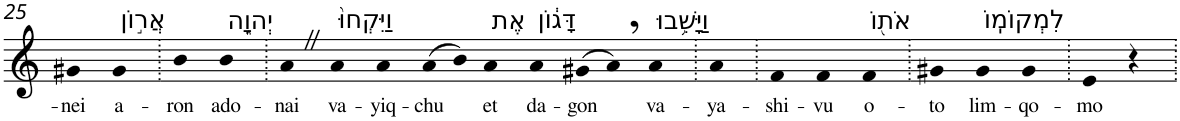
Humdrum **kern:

**kern	**text
*part1	*part1
*staff1	*staff1
*I"Piano	*
*I'Pno	*
!!LO:PB:g=z
*clefG2	*
*k[]	*
=25	=25
!	!LO:LY:b
4g#X	-nei
!LO:TX:a:t=אֲר֣וֹן	!
!	!LO:LY:b
4g#	a-
=26.	=26.
!	!LO:LY:b
4b	-ron
!LO:TX:a:t=יְהוָ֑ה	!
!	!LO:LY:b
4b	ado-
=27.	=27.
!	!LO:LY:b
4aZ	-nai
!LO:TX:a:t=וַיִּקְחוּ֙	!
!	!LO:LY:b
4a	va-
!	!LO:LY:b
4a	-yiq-
!	!LO:LY:b
(>8a	-chu
8b)	.
!LO:TX:a:t=אֶת	!
!	!LO:LY:b
4a	et
!LO:TX:a:t=דָּג֔וֹן	!
!	!LO:LY:b
4a	da-
!	!LO:LY:b
(>8g#X	-gon
8a,)	.
!LO:TX:a:t=וַיָּשִׁ֥בוּ	!
!	!LO:LY:b
4a	va-
=28.	=28.
!	!LO:LY:b
4a	-ya-
=29.	=29.
!	!LO:LY:b
4f	-shi-
!	!LO:LY:b
4f	-vu
!LO:TX:a:t=אֹת֖וֹ	!
!	!LO:LY:b
4f	o-
=30.	=30.
!	!LO:LY:b
4g#X	-to
!LO:TX:a:t=לִמְקוֹמֽוֹ	!
!	!LO:LY:b
4g#	lim-
!	!LO:LY:b
4g#	-qo-
=31.	=31.
!	!LO:LY:b
4e	-mo
4r	.
=.	=.
*-	*-
